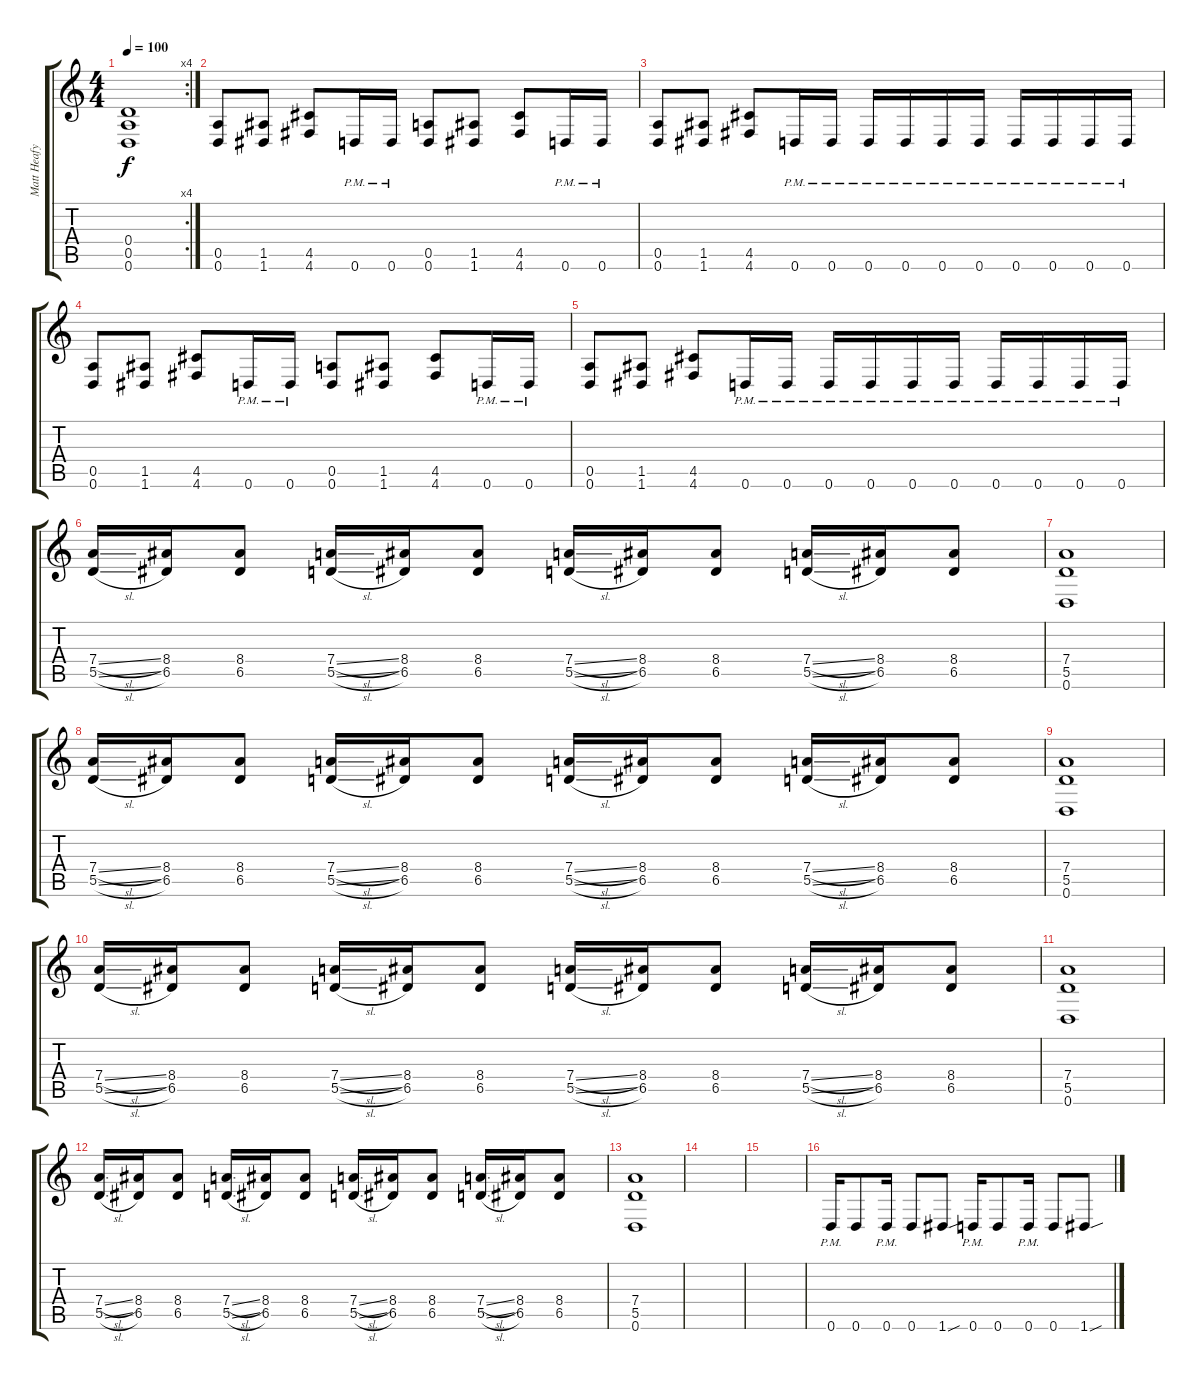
\track ("Matt Heafy" "Matt Heafy") {instrument distortionguitar}
\staff {score tabs}
\tuning (E4 B3 G3 D3 A2 D2) {hide}
\rc 4
\ts (4 4)
\tempo 100
\clef g2
\ks c
(0.4 0.5 0.6).1{dy f} |
(0.5 0.6).8 (1.5 1.6).8 (4.5 4.6).8 0.6{pm}.16 0.6{pm}.16 (0.5 0.6).8 (1.5 1.6).8 (4.5 4.6).8 0.6{pm}.16 0.6{pm}.16 |
(0.5 0.6).8 (1.5 1.6).8 (4.5 4.6).8 0.6{pm}.16 0.6{pm}.16 0.6{pm}.16 0.6{pm}.16 0.6{pm}.16 0.6{pm}.16 0.6{pm}.16 0.6{pm}.16 0.6{pm}.16 0.6{pm}.16 |
(0.5 0.6).8 (1.5 1.6).8 (4.5 4.6).8 0.6{pm}.16 0.6{pm}.16 (0.5 0.6).8 (1.5 1.6).8 (4.5 4.6).8 0.6{pm}.16 0.6{pm}.16 |
(0.5 0.6).8 (1.5 1.6).8 (4.5 4.6).8 0.6{pm}.16 0.6{pm}.16 0.6{pm}.16 0.6{pm}.16 0.6{pm}.16 0.6{pm}.16 0.6{pm}.16 0.6{pm}.16 0.6{pm}.16 0.6{pm}.16 |
(7.4{sl} 5.5{sl}).16 (8.4 6.5).16 (8.4 6.5).8 (7.4{sl} 5.5{sl}).16 (8.4 6.5).16 (8.4 6.5).8 (7.4{sl} 5.5{sl}).16 (8.4 6.5).16 (8.4 6.5).8 (7.4{sl} 5.5{sl}).16 (8.4 6.5).16 (8.4 6.5).8 |
(7.4 5.5 0.6).1 |
(7.4{sl} 5.5{sl}).16 (8.4 6.5).16 (8.4 6.5).8 (7.4{sl} 5.5{sl}).16 (8.4 6.5).16 (8.4 6.5).8 (7.4{sl} 5.5{sl}).16 (8.4 6.5).16 (8.4 6.5).8 (7.4{sl} 5.5{sl}).16 (8.4 6.5).16 (8.4 6.5).8 |
(7.4 5.5 0.6).1 |
(7.4{sl} 5.5{sl}).16 (8.4 6.5).16 (8.4 6.5).8 (7.4{sl} 5.5{sl}).16 (8.4 6.5).16 (8.4 6.5).8 (7.4{sl} 5.5{sl}).16 (8.4 6.5).16 (8.4 6.5).8 (7.4{sl} 5.5{sl}).16 (8.4 6.5).16 (8.4 6.5).8 |
(7.4 5.5 0.6).1 |
(7.4{sl} 5.5{sl}).16 (8.4 6.5).16 (8.4 6.5).8 (7.4{sl} 5.5{sl}).16 (8.4 6.5).16 (8.4 6.5).8 (7.4{sl} 5.5{sl}).16 (8.4 6.5).16 (8.4 6.5).8 (7.4{sl} 5.5{sl}).16 (8.4 6.5).16 (8.4 6.5).8 |
(7.4 5.5 0.6).1 |
|
|
0.6{pm}.16 0.6.8 0.6{pm}.16 0.6.8 1.6{sou}.8 0.6{pm}.16 0.6.8 0.6{pm}.16 0.6.8 1.6{sou}.8
